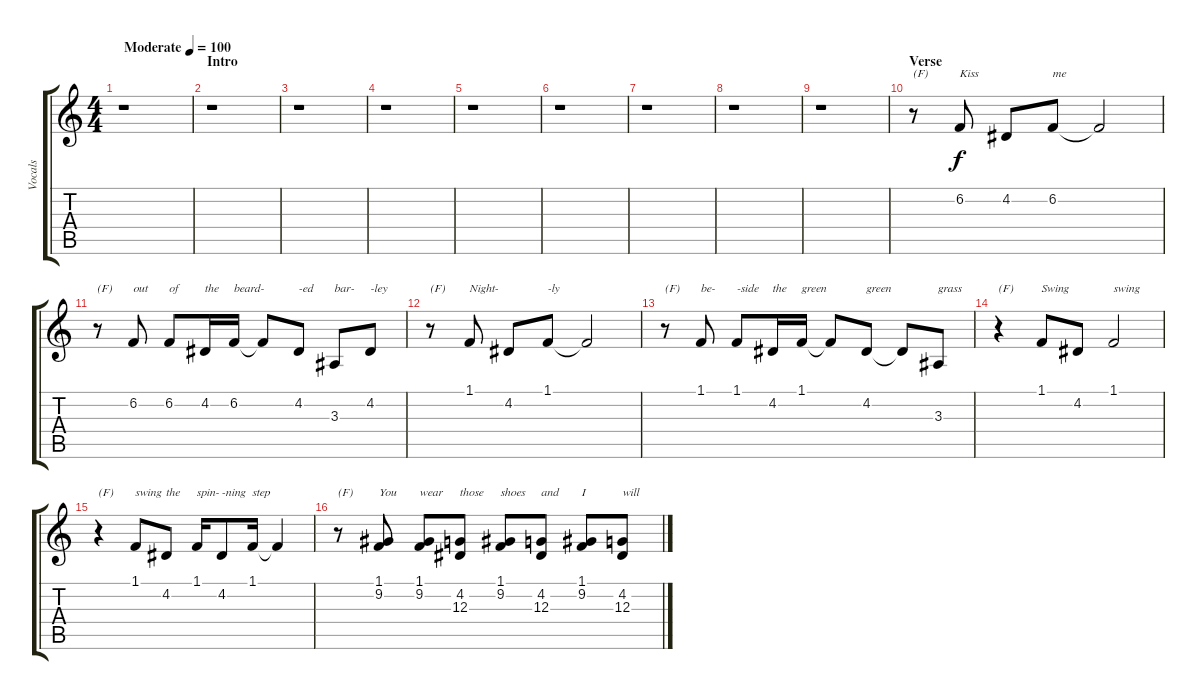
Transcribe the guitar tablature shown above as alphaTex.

\track ("Vocals" "Vocals") {instrument synthstrings1}
\staff {score tabs}
\tuning (E4 B3 G3 D3 A2 E2) {hide}
\ts (4 4)
\tempo (100 "Moderate")
\clef g2
\ks c
r.1{dy f instrument synthstrings1} |
\section ("" "Intro")
r.1 |
r.1 |
r.1 |
r.1 |
r.1 |
r.1 |
r.1 |
r.1 |
\section ("" "Verse")
r.8{txt "(F)"} 6.2.8{txt "Kiss"} 4.2.8 6.2.8{txt "me"} 6.2{t}.2 |
r.8{txt "(F)"} 6.2.8{txt "out"} 6.2.8{txt "of"} 4.2.16{txt "the"} 6.2.16{txt "beard-"} 6.2{t}.8 4.2.8{txt "-ed"} 3.3.8{txt "bar-"} 4.2.8{txt "-ley"} |
r.8{txt "(F)"} 1.1.8{txt "Night-"} 4.2.8 1.1.8{txt "-ly"} 1.1{t}.2 |
r.8{txt "(F)"} 1.1.8{txt "be-"} 1.1.8{txt "-side"} 4.2.16{txt "the"} 1.1.16{txt "green"} 1.1{t}.8 4.2.8{txt "green"} 4.2{t}.8 3.3.8{txt "grass"} |
r.4{txt "(F)"} 1.1.8{txt "Swing"} 4.2.8 1.1.2{txt "swing"} |
r.4{txt "(F)"} 1.1.8{txt "swing"} 4.2.8{txt "the"} 1.1.16{txt "spin-"} 4.2.8{txt "-ning"} 1.1.16{txt "step"} 1.1{t}.4 |
r.8{txt "(F)"} (1.1 9.2).8{txt "You"} (1.1 9.2).8{txt "wear"} (4.2 12.3).8{txt "those"} (1.1 9.2).8{txt "shoes"} (4.2 12.3).8{txt "and"} (1.1 9.2).8{txt "I"} (4.2 12.3).8{txt "will"}
